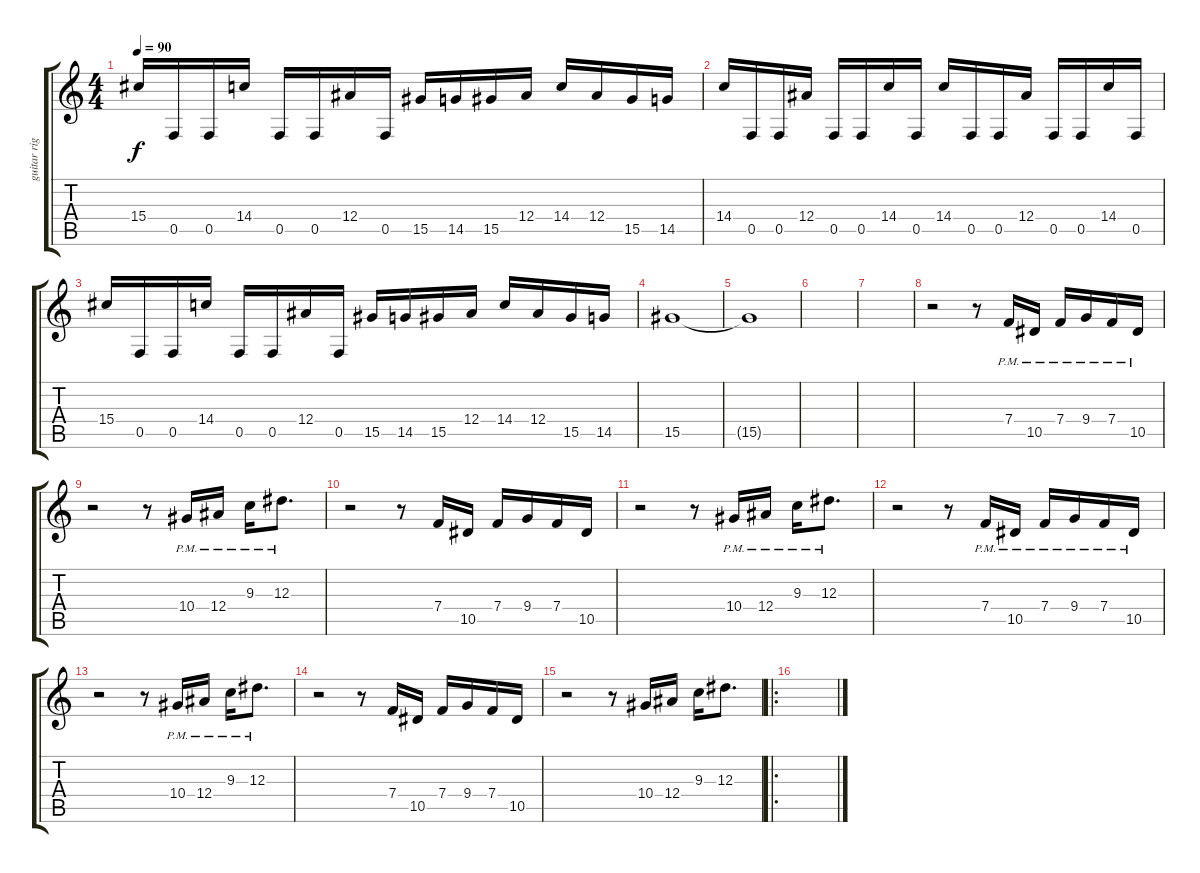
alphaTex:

\track ("guitar right" "guitar rig") {instrument distortionguitar}
\staff {score tabs}
\tuning (C4 G3 Eb3 Bb2 F2 C2) {hide}
\ts (4 4)
\tempo 90
\clef g2
\ks c
15.4.16{dy f} 0.5.16 0.5.16 14.4.16 0.5.16 0.5.16 12.4.16 0.5.16 15.5.16 14.5.16 15.5.16 12.4.16 14.4.16 12.4.16 15.5.16 14.5.16 |
14.4.16 0.5.16 0.5.16 12.4.16 0.5.16 0.5.16 14.4.16 0.5.16 14.4.16 0.5.16 0.5.16 12.4.16 0.5.16 0.5.16 14.4.16 0.5.16 |
15.4.16 0.5.16 0.5.16 14.4.16 0.5.16 0.5.16 12.4.16 0.5.16 15.5.16 14.5.16 15.5.16 12.4.16 14.4.16 12.4.16 15.5.16 14.5.16 |
15.5.1{volume 0} |
15.5{t}.1 |
|
|
r.2 r.8 7.4{pm}.16{volume 16} 10.5{pm}.16 7.4{pm}.16 9.4{pm}.16 7.4{pm}.16 10.5{pm}.16 |
r.2 r.8 10.4{pm}.16 12.4{pm}.16 9.3{pm}.16 12.3{pm}.8{d} |
r.2 r.8 7.4.16 10.5.16 7.4.16 9.4.16 7.4.16 10.5.16 |
r.2 r.8 10.4{pm}.16 12.4{pm}.16 9.3{pm}.16 12.3{pm}.8{d} |
r.2 r.8 7.4{pm}.16{volume 16} 10.5{pm}.16 7.4{pm}.16 9.4{pm}.16 7.4{pm}.16 10.5{pm}.16 |
r.2 r.8 10.4{pm}.16 12.4{pm}.16 9.3{pm}.16 12.3{pm}.8{d} |
r.2 r.8 7.4.16 10.5.16 7.4.16 9.4.16 7.4.16 10.5.16 |
r.2 r.8 10.4.16 12.4.16 9.3.16 12.3.8{d} |
\ro
